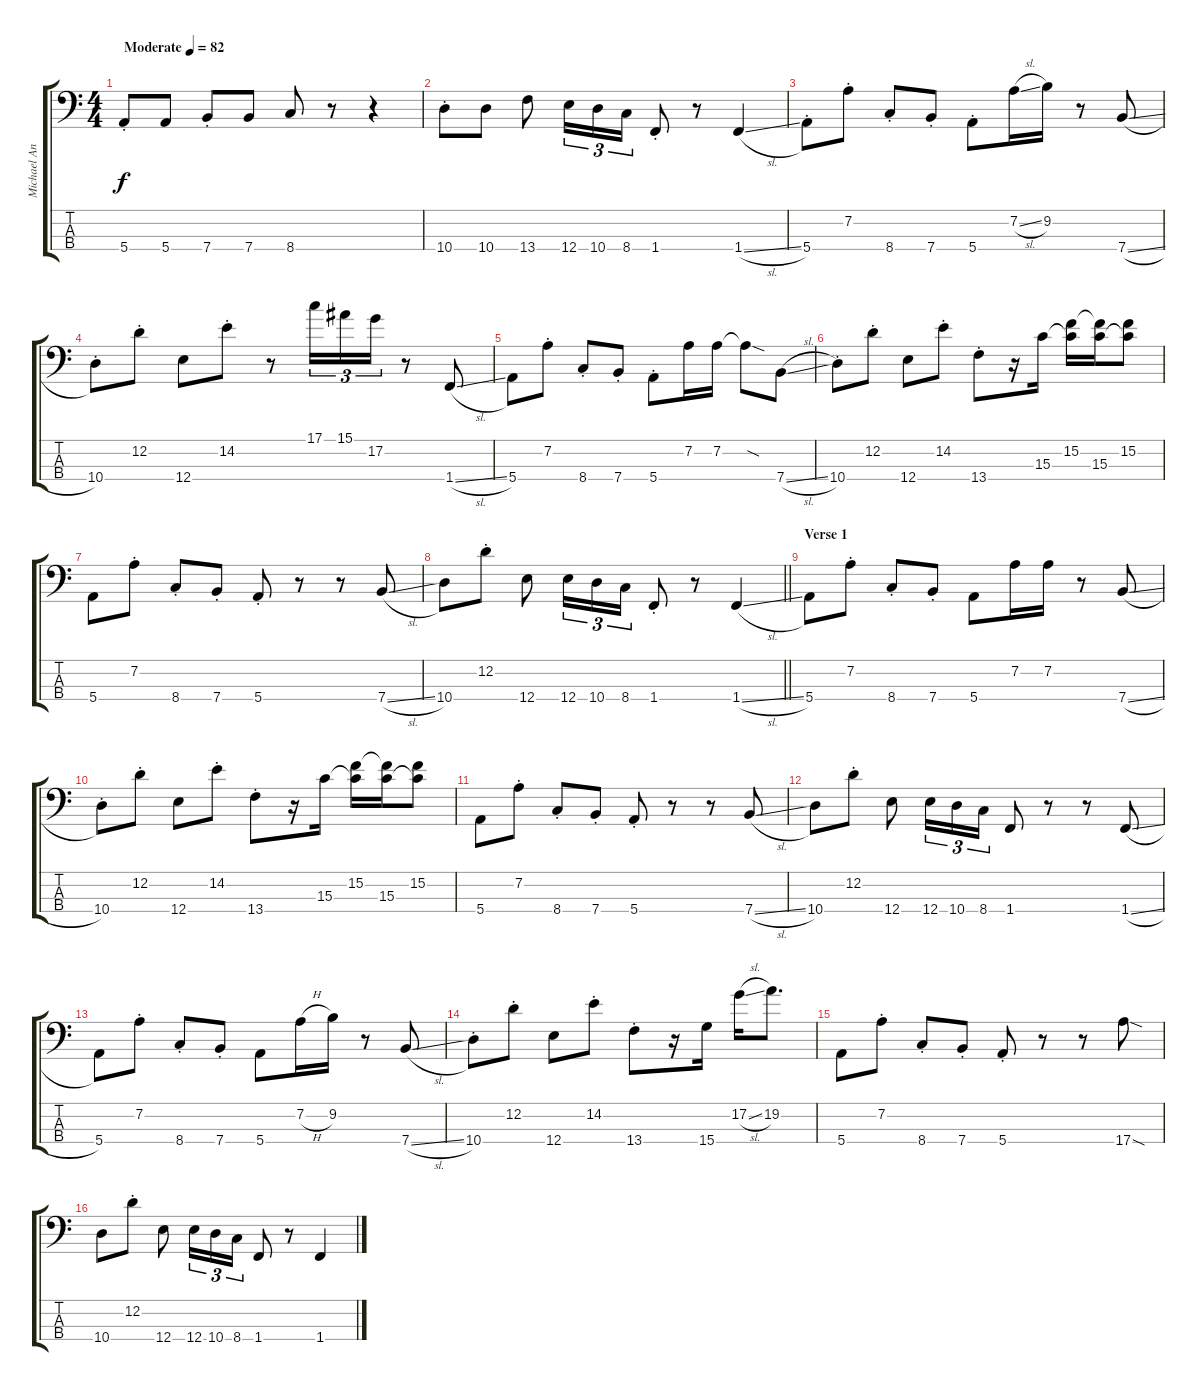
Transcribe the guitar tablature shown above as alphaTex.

\track ("Michael Anthony" "Michael An") {instrument electricbassfinger}
\staff {score tabs}
\tuning (G2 D2 A1 E1) {hide}
\ts (4 4)
\tempo (82 "Moderate")
\clef f4
\ks c
5.4{st}.8{dy f instrument electricbassfinger} 5.4.8 7.4{st}.8 7.4.8 8.4.8 r.8 r.4 |
10.4{st}.8 10.4.8 13.4.8 12.4.16{tu (3 2)} 10.4.16{tu (3 2)} 8.4.16{tu (3 2)} 1.4{st}.8 r.8 1.4{sl}.4 |
5.4{st}.8 7.2{st}.8 8.4{st}.8 7.4{st}.8 5.4{st}.8 7.2{sl}.16 9.2.16 r.8 7.4{sl}.8 |
10.4{st}.8 12.2{st}.8 12.4.8 14.2{st}.8 r.8 17.1.16{tu (3 2)} 15.1.16{tu (3 2)} 17.2.16{tu (3 2)} r.8 1.4{sl}.8 |
5.4.8 7.2{st}.8 8.4{st}.8 7.4{st}.8 5.4{st}.8 7.2.16 7.2.16 7.2{sod t}.8 7.4{sl}.8 |
10.4{st}.8 12.2{st}.8 12.4.8 14.2{st}.8 13.4{st}.8 r.16 15.3.16 (15.2 15.3{t}).16 (15.2{t} 15.3).16 (15.2 15.3{t}).8 |
5.4.8 7.2{st}.8 8.4{st}.8 7.4{st}.8 5.4{st}.8 r.8 r.8 7.4{sl}.8 |
\barLineRight lightlight
10.4.8 12.2{st}.8 12.4.8 12.4.16{tu (3 2)} 10.4.16{tu (3 2)} 8.4.16{tu (3 2)} 1.4{st}.8 r.8 1.4{sl}.4 |
\section ("" "Verse 1")
5.4.8 7.2{st}.8 8.4{st}.8 7.4{st}.8 5.4.8 7.2.16 7.2.16 r.8 7.4{sl}.8 |
10.4{st}.8 12.2{st}.8 12.4.8 14.2{st}.8 13.4{st}.8 r.16 15.3.16 (15.2 15.3{t}).16 (15.2{t} 15.3).16 (15.2 15.3{t}).8 |
5.4.8 7.2{st}.8 8.4{st}.8 7.4{st}.8 5.4{st}.8 r.8 r.8 7.4{sl}.8 |
10.4.8 12.2{st}.8 12.4.8 12.4.16{tu (3 2)} 10.4.16{tu (3 2)} 8.4.16{tu (3 2)} 1.4.8 r.8 r.8 1.4{sl}.8 |
5.4.8 7.2{st}.8 8.4{st}.8 7.4{st}.8 5.4.8 7.2{h}.16 9.2.16 r.8 7.4{sl}.8 |
10.4{st}.8 12.2{st}.8 12.4.8 14.2{st}.8 13.4{st}.8 r.16 15.4.16 17.2{sl}.16 19.2.8{d} |
5.4.8 7.2{st}.8 8.4{st}.8 7.4{st}.8 5.4{st}.8 r.8 r.8 17.4{sod}.8 |
10.4.8 12.2{st}.8 12.4.8 12.4.16{tu (3 2)} 10.4.16{tu (3 2)} 8.4.16{tu (3 2)} 1.4.8 r.8 1.4{sl}.4
